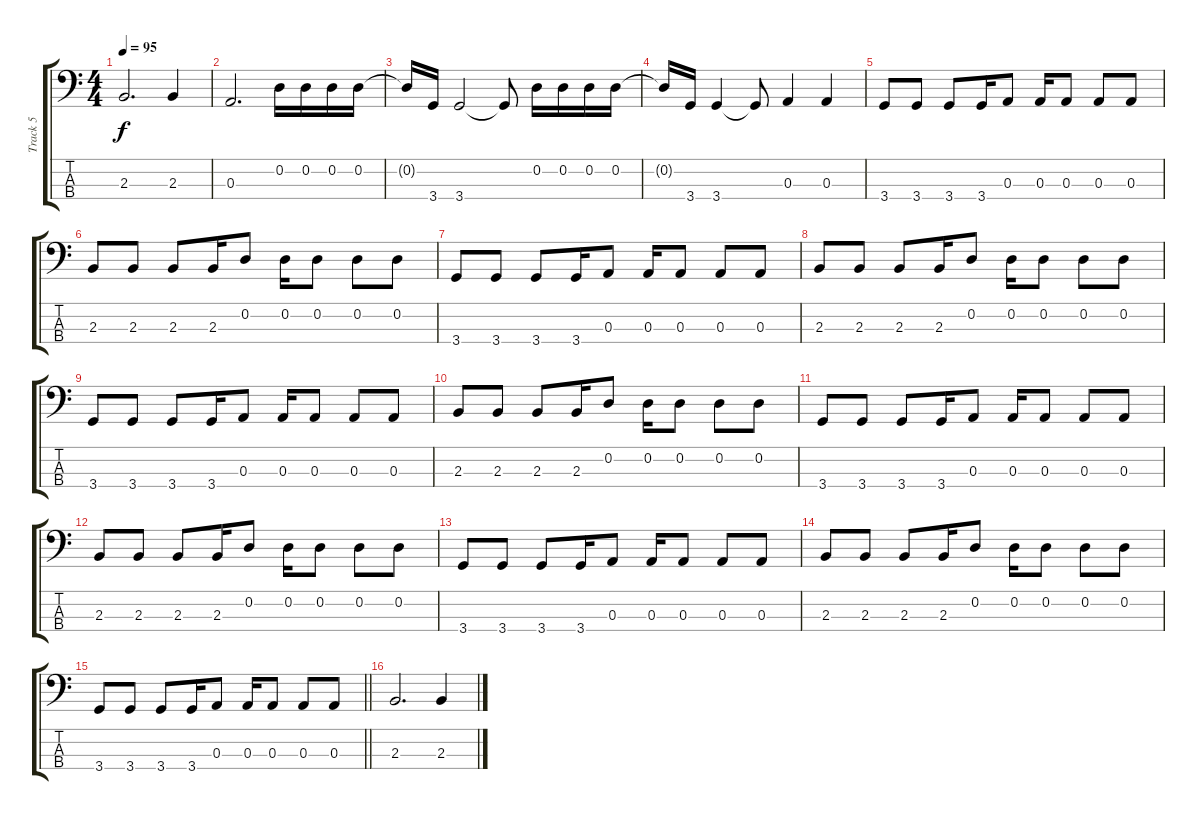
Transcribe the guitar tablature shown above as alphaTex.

\track ("Track 5" "Track 5") {instrument electricbassfinger}
\staff {score tabs}
\tuning (G2 D2 A1 E1) {hide}
\ts (4 4)
\tempo 95
\clef f4
\ks c
2.3.2{d dy f} 2.3.4 |
0.3.2{d} 0.2.16 0.2.16 0.2.16 0.2.16 |
0.2{t}.16 3.4.16 3.4.2 3.4{t}.8 0.2.16 0.2.16 0.2.16 0.2.16 |
0.2{t}.16 3.4.16 3.4.4 3.4{t}.8 0.3.4 0.3.4 |
3.4.8{volume 13} 3.4.8 3.4.8 3.4.16 0.3.8 0.3.16 0.3.8 0.3.8 0.3.8 |
2.3.8 2.3.8 2.3.8 2.3.16 0.2.8 0.2.16 0.2.8 0.2.8 0.2.8 |
3.4.8{volume 13} 3.4.8 3.4.8 3.4.16 0.3.8 0.3.16 0.3.8 0.3.8 0.3.8 |
2.3.8 2.3.8 2.3.8 2.3.16 0.2.8 0.2.16 0.2.8 0.2.8 0.2.8 |
3.4.8{volume 13} 3.4.8 3.4.8 3.4.16 0.3.8 0.3.16 0.3.8 0.3.8 0.3.8 |
2.3.8 2.3.8 2.3.8 2.3.16 0.2.8 0.2.16 0.2.8 0.2.8 0.2.8 |
3.4.8{volume 13} 3.4.8 3.4.8 3.4.16 0.3.8 0.3.16 0.3.8 0.3.8 0.3.8 |
2.3.8 2.3.8 2.3.8 2.3.16 0.2.8 0.2.16 0.2.8 0.2.8 0.2.8 |
3.4.8{volume 13} 3.4.8 3.4.8 3.4.16 0.3.8 0.3.16 0.3.8 0.3.8 0.3.8 |
2.3.8 2.3.8 2.3.8 2.3.16 0.2.8 0.2.16 0.2.8 0.2.8 0.2.8 |
\barLineRight lightlight
3.4.8{volume 13} 3.4.8 3.4.8 3.4.16 0.3.8 0.3.16 0.3.8 0.3.8 0.3.8 |
2.3.2{d volume 10} 2.3.4
